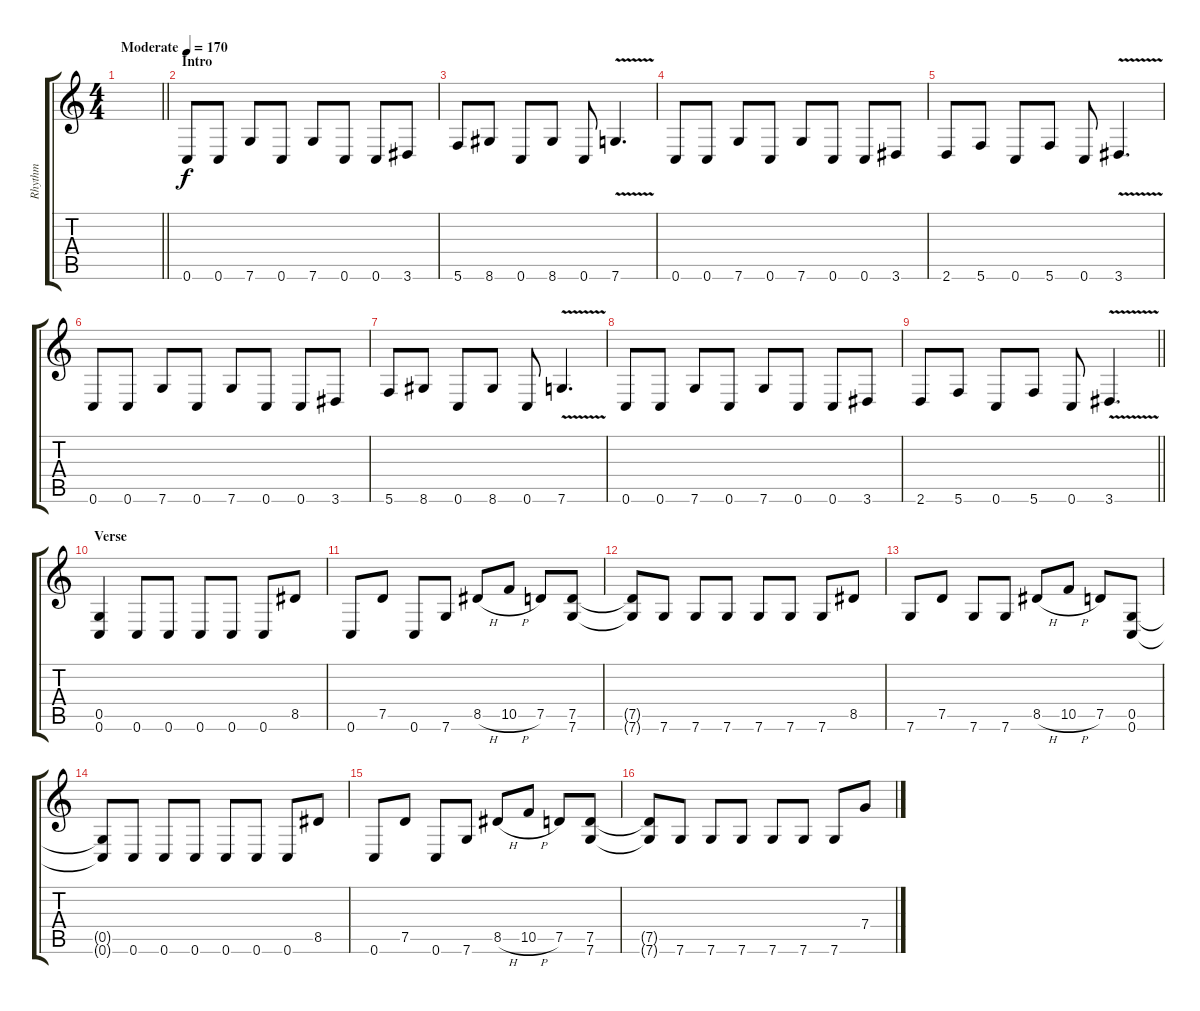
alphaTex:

\track ("Rhythm" "Rhythm") {instrument distortionguitar}
\staff {score tabs}
\tuning (D4 A3 F3 C3 G2 C2) {hide}
\ts (4 4)
\tempo (170 "Moderate")
\clef g2
\barLineRight lightlight
\ks c
|
\section ("" "Intro")
0.6.8 0.6.8 7.6.8 0.6.8 7.6.8 0.6.8 0.6.8 3.6.8 |
5.6.8 8.6.8 0.6.8 8.6.8 0.6.8 7.6{v}.4{d} |
0.6.8 0.6.8 7.6.8 0.6.8 7.6.8 0.6.8 0.6.8 3.6.8 |
2.6.8 5.6.8 0.6.8 5.6.8 0.6.8 3.6{v}.4{d} |
0.6.8 0.6.8 7.6.8 0.6.8 7.6.8 0.6.8 0.6.8 3.6.8 |
5.6.8 8.6.8 0.6.8 8.6.8 0.6.8 7.6{v}.4{d} |
0.6.8 0.6.8 7.6.8 0.6.8 7.6.8 0.6.8 0.6.8 3.6.8 |
\barLineRight lightlight
2.6.8 5.6.8 0.6.8 5.6.8 0.6.8 3.6{v}.4{d} |
\section ("" "Verse")
(0.5 0.6).4 0.6.8 0.6.8 0.6.8 0.6.8 0.6.8 8.5.8 |
0.6.8 7.5.8 0.6.8 7.6.8 8.5{h}.8 10.5{h}.8 7.5.8 (7.5 7.6).8 |
(7.5{t} 7.6{t}).8 7.6.8 7.6.8 7.6.8 7.6.8 7.6.8 7.6.8 8.5.8 |
7.6.8 7.5.8 7.6.8 7.6.8 8.5{h}.8 10.5{h}.8 7.5.8 (0.5 0.6).8 |
(0.5{t} 0.6{t}).8 0.6.8 0.6.8 0.6.8 0.6.8 0.6.8 0.6.8 8.5.8 |
0.6.8 7.5.8 0.6.8 7.6.8 8.5{h}.8 10.5{h}.8 7.5.8 (7.5 7.6).8 |
(7.5{t} 7.6{t}).8 7.6.8 7.6.8 7.6.8 7.6.8 7.6.8 7.6.8 7.4.8
